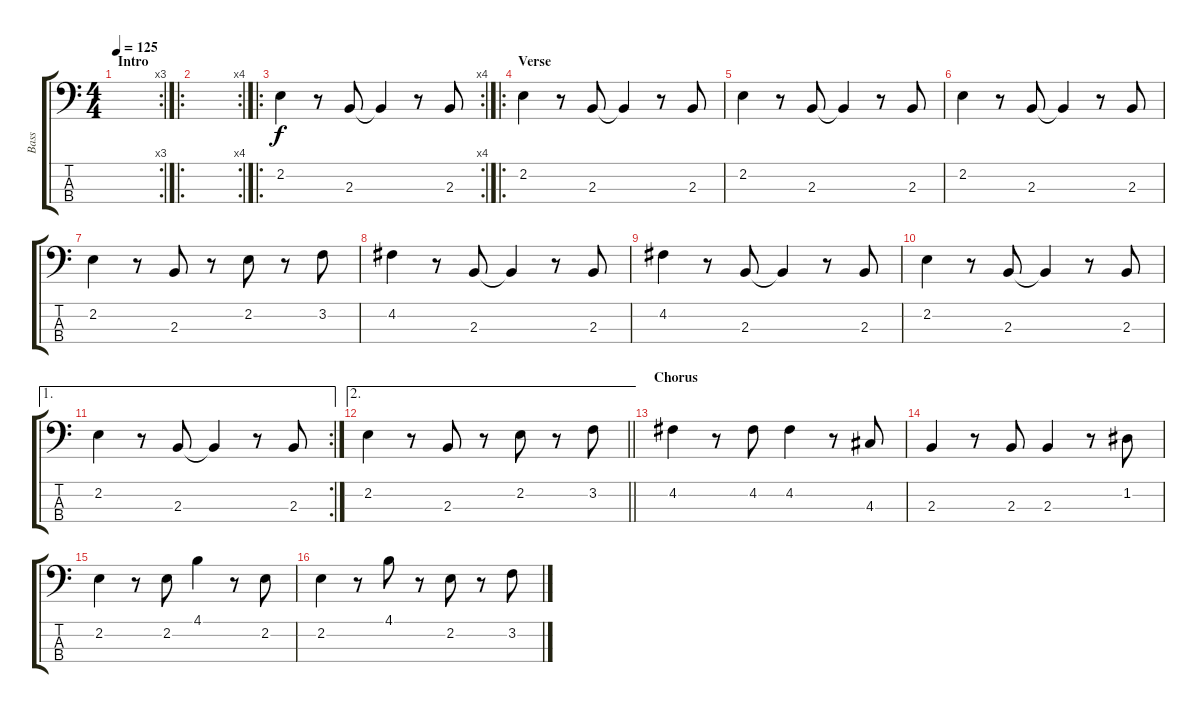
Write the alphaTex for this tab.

\track ("Bass" "Bass") {instrument electricbassfinger}
\staff {score tabs}
\tuning (G2 D2 A1 E1) {hide}
\rc 3
\ts (4 4)
\section ("" "Intro")
\tempo 125
\clef f4
\ks c
|
\ro
\rc 4
|
\ro
\rc 4
2.2.4 r.8 2.3.8 2.3{t}.4 r.8 2.3.8 |
\ro
\section ("" "Verse")
2.2.4 r.8 2.3.8 2.3{t}.4 r.8 2.3.8 |
2.2.4 r.8 2.3.8 2.3{t}.4 r.8 2.3.8 |
2.2.4 r.8 2.3.8 2.3{t}.4 r.8 2.3.8 |
2.2.4 r.8 2.3.8 r.8 2.2.8 r.8 3.2.8 |
4.2.4 r.8 2.3.8 2.3{t}.4 r.8 2.3.8 |
4.2.4 r.8 2.3.8 2.3{t}.4 r.8 2.3.8 |
2.2.4 r.8 2.3.8 2.3{t}.4 r.8 2.3.8 |
\ae 1
\rc 2
2.2.4 r.8 2.3.8 2.3{t}.4 r.8 2.3.8 |
\ae 2
\barLineRight lightlight
2.2.4 r.8 2.3.8 r.8 2.2.8 r.8 3.2.8 |
\section ("" "Chorus")
4.2.4 r.8 4.2.8 4.2.4 r.8 4.3.8 |
2.3.4 r.8 2.3.8 2.3.4 r.8 1.2.8 |
2.2.4 r.8 2.2.8 4.1.4 r.8 2.2.8 |
2.2.4 r.8 4.1.8 r.8 2.2.8 r.8 3.2.8
